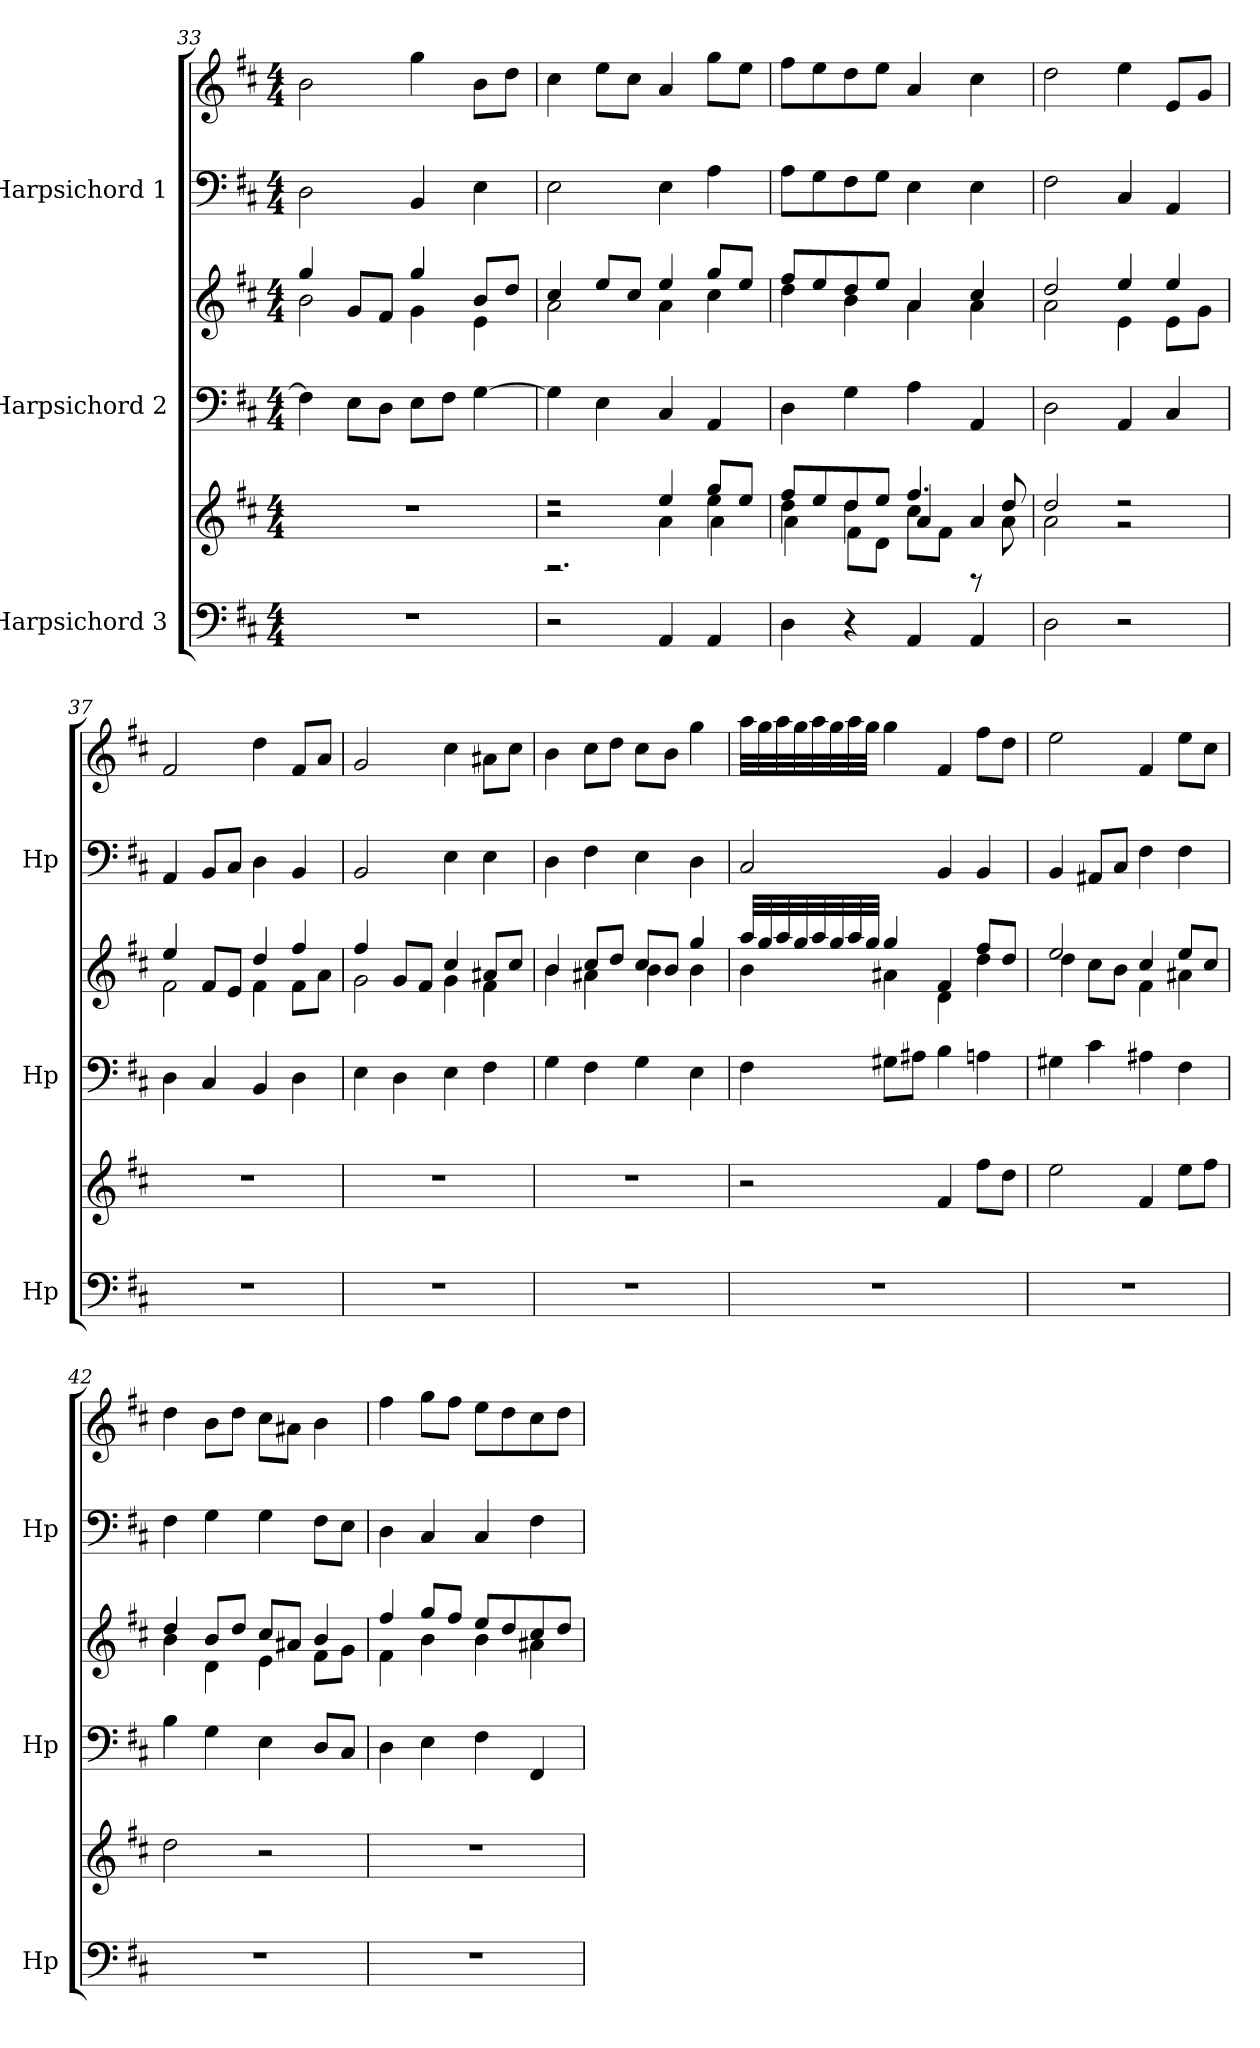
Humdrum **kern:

**kern	**kern	**kern	**kern	**kern	**kern
*part3	*part3	*part2	*part2	*part1	*part1
*staff6	*staff5	*staff4	*staff3	*staff2	*staff1
*I"Harpsichord 3	*	*I"Harpsichord 2	*	*I"Harpsichord 1	*
*I'Hp	*	*I'Hp	*	*I'Hp	*
*clefF4	*clefG2	*clefF4	*clefG2	*clefF4	*clefG2
*k[f#c#]	*k[f#c#]	*k[f#c#]	*k[f#c#]	*k[f#c#]	*k[f#c#]
*M4/4	*M4/4	*M4/4	*M4/4	*M4/4	*M4/4
=33	=33	=33	=33	=33	=33
*	*	*	*^	*	*
1r	1r	4F#\]	4gg/	2b\	2D\	2b\
.	.	8E\L	8g/L	.	.	.
.	.	8D\J	8f#/J	.	.	.
.	.	8E\L	4gg/	4g\	4BB/	4gg\
.	.	8F#\J	.	.	.	.
.	.	[4G\	8b/L	4e\	4E\	8b\L
.	.	.	8dd/J	.	.	8dd\J
!!LO:PB:g=z
=34	=34	=34	=34	=34	=34	=34
*	*^	*	*	*	*	*
*	*	*^	*	*	*	*	*
2r	2r	2rdd	2.rF	4G\]	4cc#/	2a\	2E\	4cc#\
.	.	.	.	4E\	8ee/L	.	.	8ee\L
.	.	.	.	.	8cc#/J	.	.	8cc#\J
4AA/	4ee/	4a\	.	4C#/	4ee/	4a\	4E\	4a/
4AA/	8gg/L	4ee\	4a\	4AA/	8gg/L	4cc#\	4A\	8gg\L
.	8ee/J	.	.	.	8ee/J	.	.	8ee\J
=35	=35	=35	=35	=35	=35	=35	=35	=35
4D\	8ff#/L	4dd\	4a\	4D\	8ff#/L	4dd\	8A\L	8ff#\L
.	8ee/	.	.	.	8ee/	.	8G\	8ee\
4r	8dd/	4dd\	8f#\L	4G\	8dd/	4b\	8F#\	8dd\
.	8ee/J	.	8d\J	.	8ee/J	.	8G\J	8ee\J
4AA/	4.ff#/	8cc#\L	4a/	4A\	4a/	4a\	4E\	4a/
.	.	8f#\J	.	.	.	.	.	.
4AA/	.	4a/	8rD	4AA/	4cc#/	4a\	4E\	4cc#\
.	8dd/	.	8a\	.	.	.	.	.
*	*	*v	*v	*	*	*	*	*
=36	=36	=36	=36	=36	=36	=36	=36
2D\	2dd/	2a\	2D\	2dd/	2a\	2F#\	2dd\
2r	2r	2r	4AA/	4ee/	4e\	4C#/	4ee\
.	.	.	4C#/	4ee/	8e\L	4AA/	8e/L
.	.	.	.	.	8g\J	.	8g/J
*	*v	*v	*	*	*	*	*
=37	=37	=37	=37	=37	=37	=37
1r	1r	4D\	4ee/	2f#\	4AA/	2f#/
.	.	4C#/	8f#/L	.	8BB/L	.
.	.	.	8e/J	.	8C#/J	.
.	.	4BB/	4dd/	4f#\	4D\	4dd\
.	.	4D\	4ff#/	8f#\L	4BB/	8f#/L
.	.	.	.	8a\J	.	8a/J
=38	=38	=38	=38	=38	=38	=38
1r	1r	4E\	4ff#/	2g\	2BB/	2g/
.	.	4D\	8g/L	.	.	.
.	.	.	8f#/J	.	.	.
.	.	4E\	4cc#/	4g\	4E\	4cc#\
.	.	4F#\	8a#X/L	4f#\	4E\	8a#X\L
.	.	.	8cc#/J	.	.	8cc#\J
=39	=39	=39	=39	=39	=39	=39
1r	1r	4G\	4b/	4b\	4D\	4b\
.	.	4F#\	8cc#/L	4a#X\	4F#\	8cc#\L
.	.	.	8dd/J	.	.	8dd\J
.	.	4G\	8cc#/L	4b\	4E\	8cc#\L
.	.	.	8b/J	.	.	8b\J
.	.	4E\	4gg/	4b\	4D\	4gg\
!!LO:LB:g=z
=40	=40	=40	=40	=40	=40	=40
1r	2r	4F#\	32aa/LLL	4b\	2C#/	32aa\LLL
.	.	.	32gg/	.	.	32gg\
.	.	.	32aa/	.	.	32aa\
.	.	.	32gg/	.	.	32gg\
.	.	.	32aa/	.	.	32aa\
.	.	.	32gg/	.	.	32gg\
.	.	.	32aa/	.	.	32aa\
.	.	.	32gg/JJJ	.	.	32gg\JJJ
.	.	8G#X\L	4gg/	4a#X\	.	4gg\
.	.	8A#X\J	.	.	.	.
.	4f#/	4B\	4f#/	4d\	4BB/	4f#/
.	8ff#\L	4An\	8ff#/L	4dd\	4BB/	8ff#\L
.	8dd\J	.	8dd/J	.	.	8dd\J
=41	=41	=41	=41	=41	=41	=41
1r	2ee\	4G#X\	2ee/	4dd\	4BB/	2ee\
.	.	4c#\	.	8cc#\L	8AA#X/L	.
.	.	.	.	8b\J	8C#/J	.
.	4f#/	4A#X\	4cc#/	4f#\	4F#\	4f#/
.	8ee\L	4F#\	8ee/L	4a#X\	4F#\	8ee\L
.	8ff#\J	.	8cc#/J	.	.	8cc#\J
=42	=42	=42	=42	=42	=42	=42
1r	2dd\	4B\	4dd/	4b\	4F#\	4dd\
.	.	4G\	8b/L	4d\	4G\	8b\L
.	.	.	8dd/J	.	.	8dd\J
.	2r	4E\	8cc#/L	4e\	4G\	8cc#\L
.	.	.	8a#X/J	.	.	8a#X\J
.	.	8D/L	4b/	8f#\L	8F#\L	4b\
.	.	8C#/J	.	8g\J	8E\J	.
=43	=43	=43	=43	=43	=43	=43
1r	1r	4D\	4ff#/	4f#\	4D\	4ff#\
.	.	4E\	8gg/L	4b\	4C#/	8gg\L
.	.	.	8ff#/J	.	.	8ff#\J
.	.	4F#\	8ee/L	4b\	4C#/	8ee\L
.	.	.	8dd/	.	.	8dd\
.	.	4FF#/	8cc#/	4a#X\	4F#\	8cc#\
.	.	.	8dd/J	.	.	8dd\J
*	*	*	*v	*v	*	*
=	=	=	=	=	=
*-	*-	*-	*-	*-	*-
